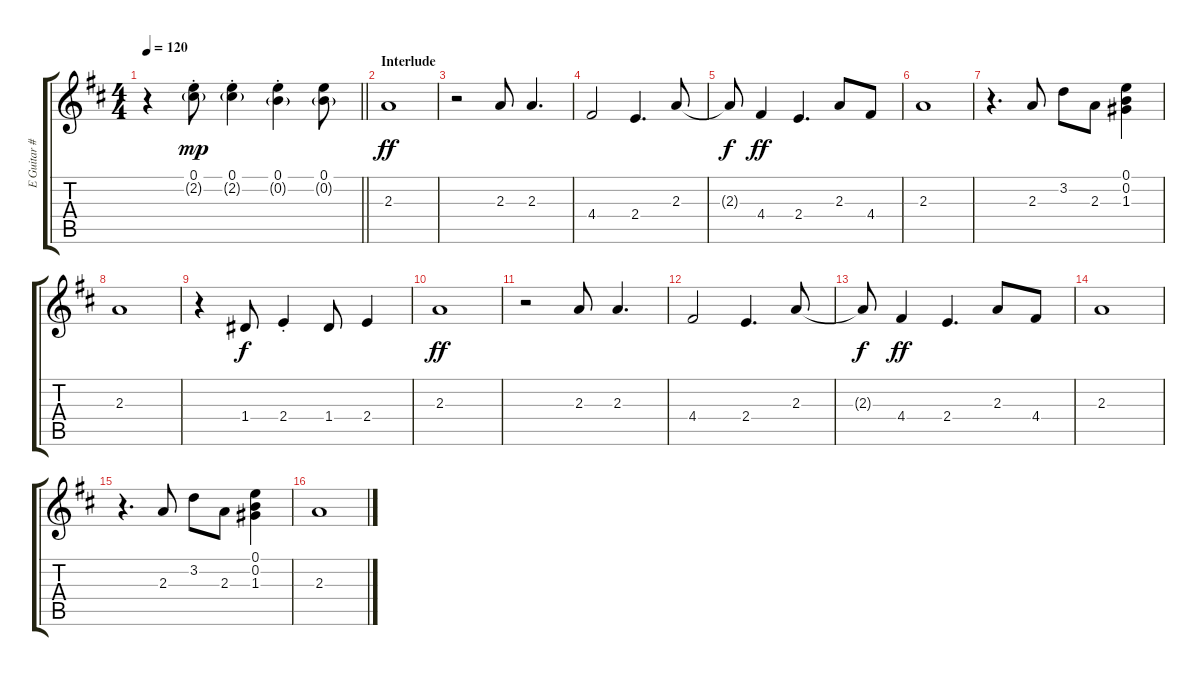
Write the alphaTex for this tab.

\track ("E Guitar #1" "E Guitar #") {instrument overdrivenguitar}
\staff {score tabs}
\tuning (E4 B3 G3 D3 A2 E2) {hide}
\ts (4 4)
\tempo 120
\clef g2
\barLineRight lightlight
\ks d
r.4{dy f} (0.1{st} 2.2{g}).8{dy mp} (0.1{st} 2.2{g}).4 (0.1{st} 0.2{g}).4 (0.1 0.2{g}).8 |
\section ("" "Interlude")
2.3.1{dy ff} |
r.2 2.3.8 2.3.4{d} |
4.4.2 2.4.4{d} 2.3.8 |
2.3{t}.8{dy f} 4.4.4{dy ff} 2.4.4{d} 2.3.8 4.4.8 |
2.3.1 |
r.4{d} 2.3.8 3.2.8 2.3.8 (0.1 0.2 1.3).4 |
2.3.1 |
r.4 1.4.8{dy f} 2.4{st}.4 1.4.8 2.4.4 |
2.3.1{dy ff} |
r.2 2.3.8 2.3.4{d} |
4.4.2 2.4.4{d} 2.3.8 |
2.3{t}.8{dy f} 4.4.4{dy ff} 2.4.4{d} 2.3.8 4.4.8 |
2.3.1 |
r.4{d} 2.3.8 3.2.8 2.3.8 (0.1 0.2 1.3).4 |
2.3.1
